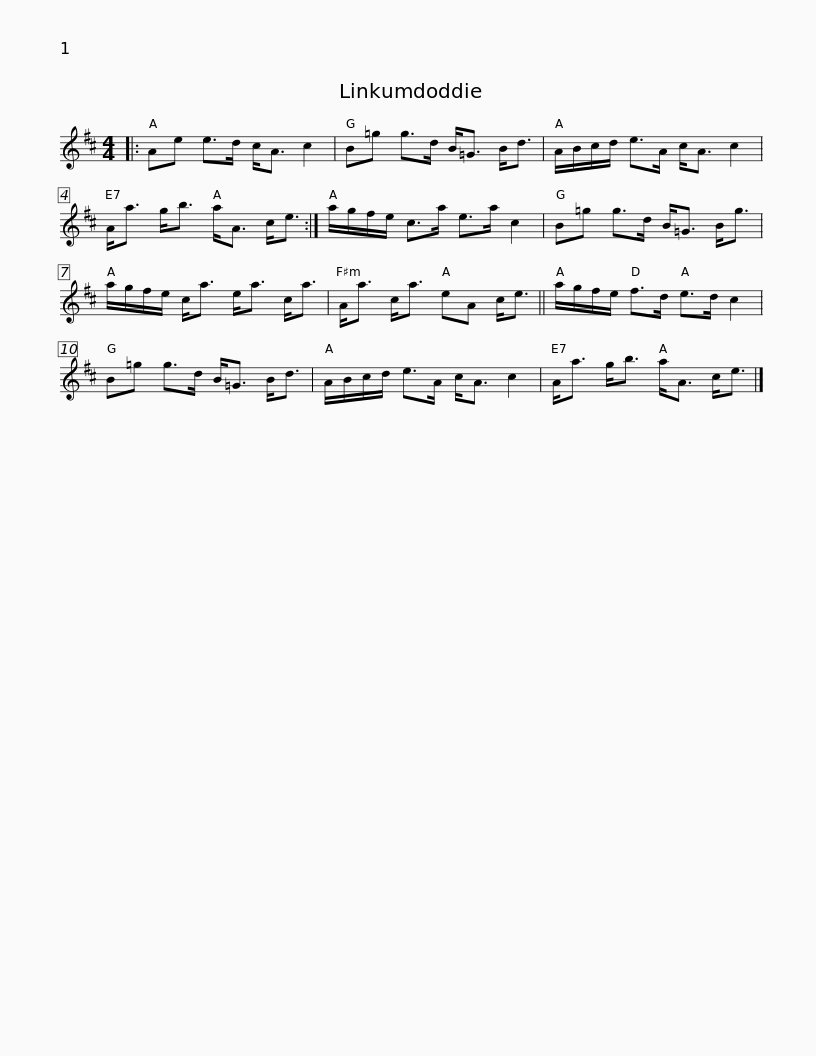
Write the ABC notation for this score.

X:1
L:1/8
M:4/4
I:linebreak $
K:D
V:1 treble
V:1
|: Ae e>d c<A c2 | B=g g>d B<=G B<d | A/B/c/d/ e>A c<A c2 | A<a g<b a<A c<e :|$ a/g/f/e/ c>a e>a c2 | %5
 B=g g>d B<=G B<g | a/g/f/e/ c<a e<a c<a | A<a c<a eA c<e ||$ a/g/f/e/ f>d e>d c2 | B=g g>d B<=G B<d | %10
 A/B/c/d/ e>A c<A c2 | A<a g<b a<A c<e |] %12
